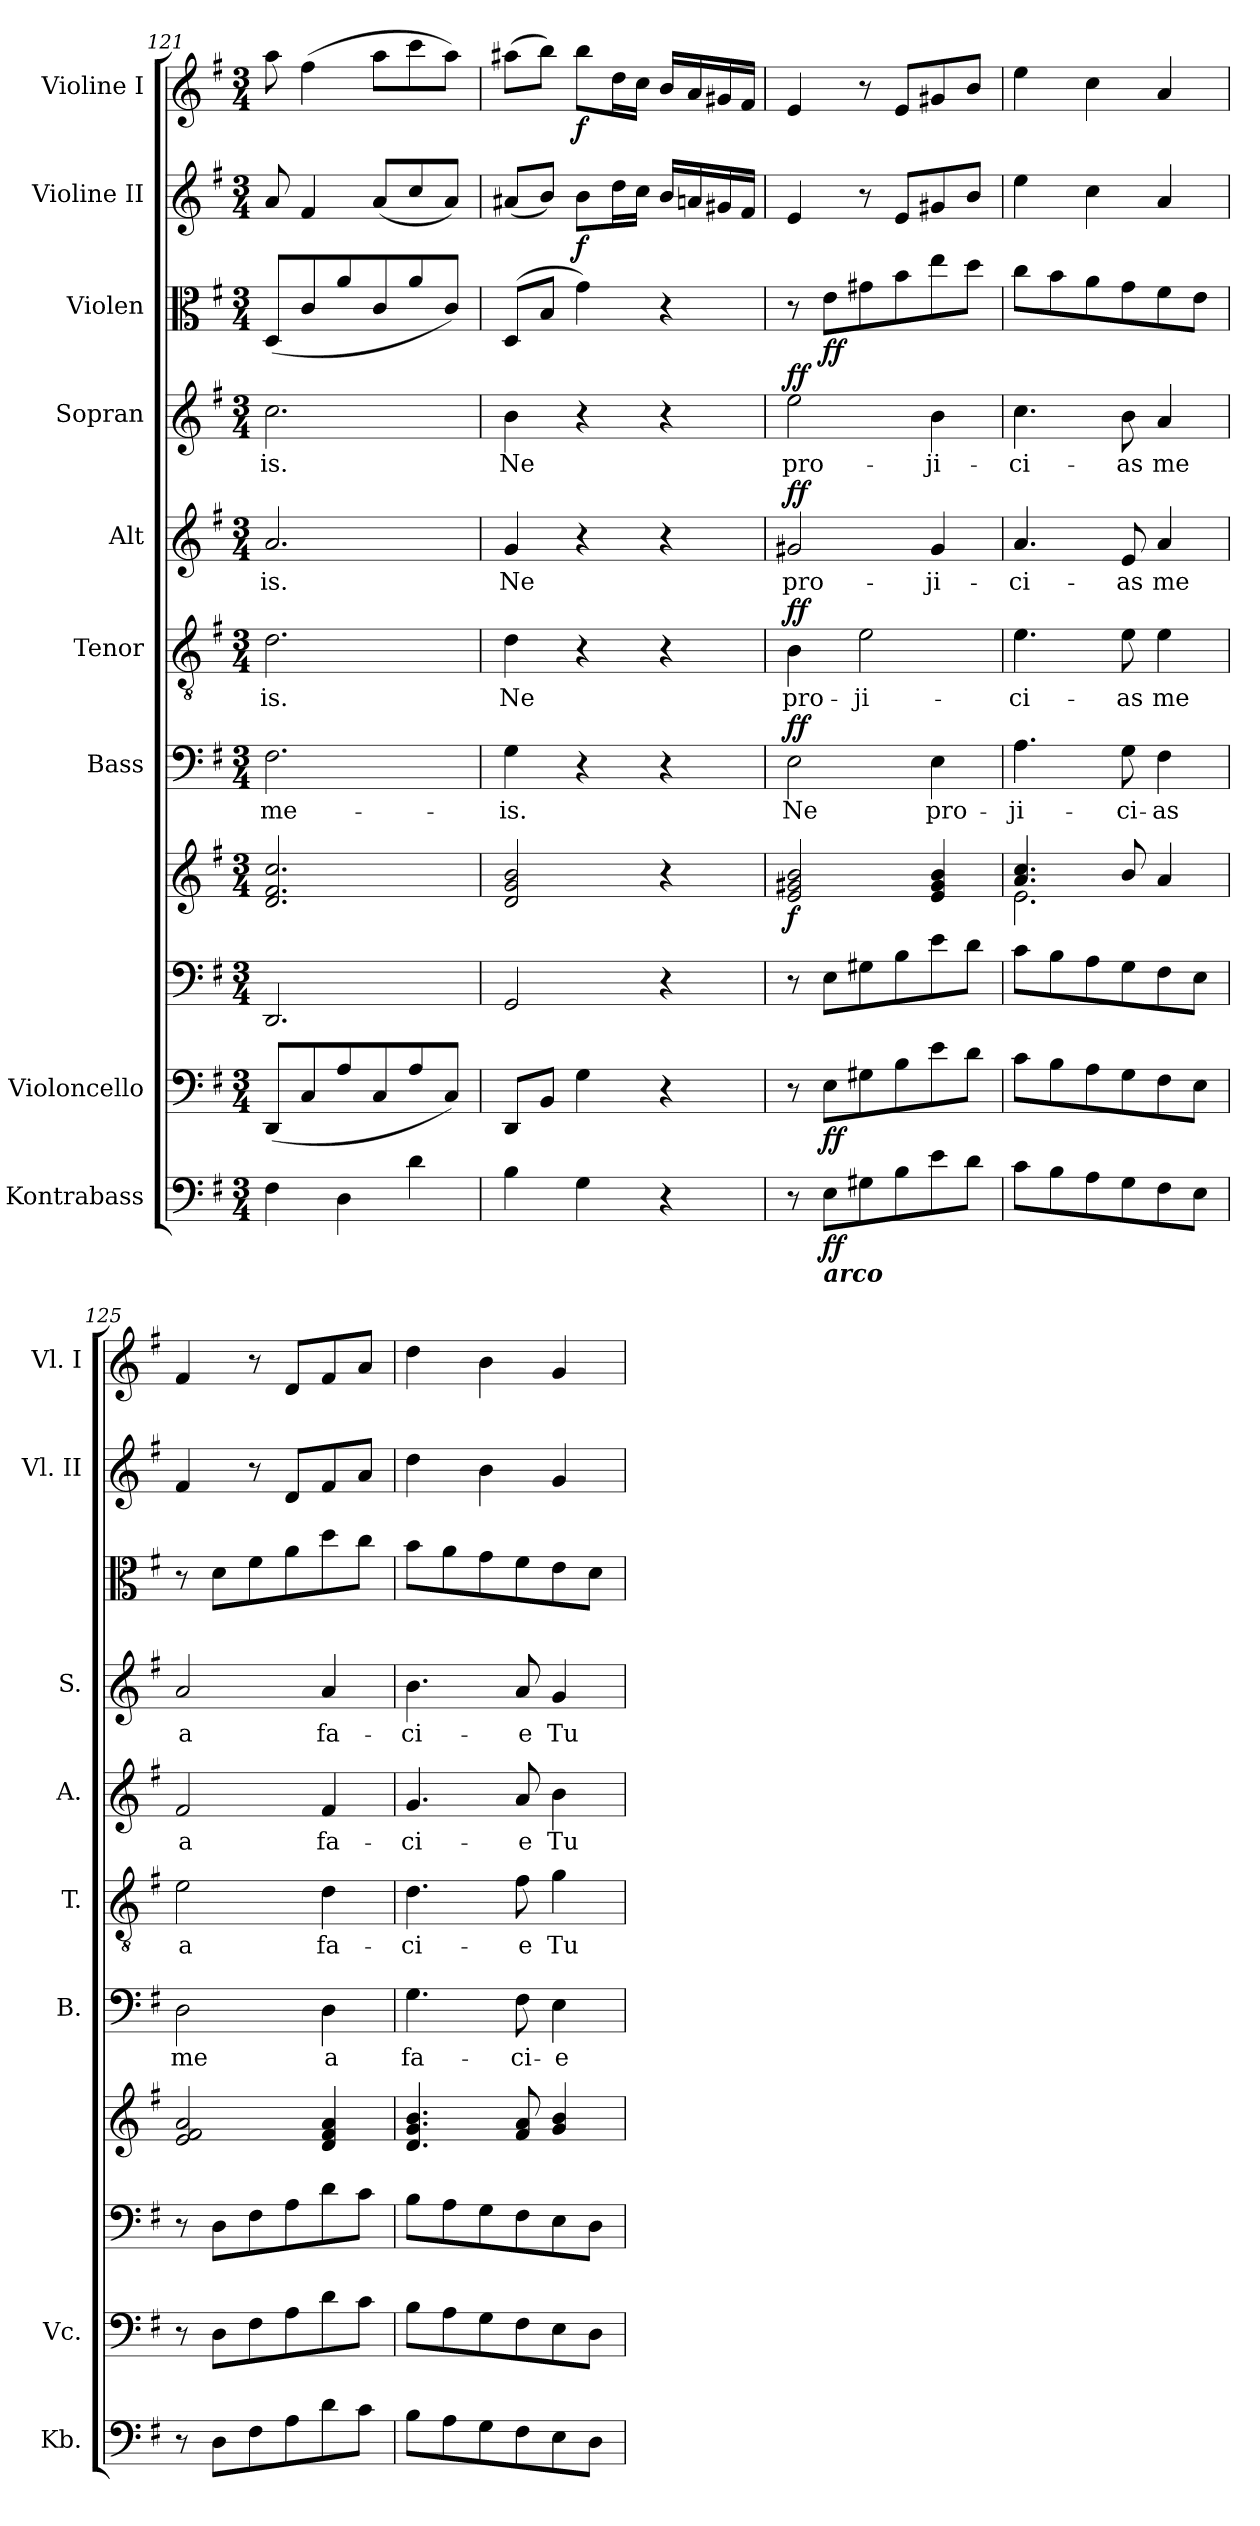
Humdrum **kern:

**kern	**dynam	**kern	**dynam	**kern	**kern	**dynam	**kern	**text	**dynam	**kern	**text	**dynam	**kern	**text	**dynam	**kern	**text	**dynam	**kern	**dynam	**kern	**dynam	**kern	**dynam
*part10	*part10	*part9	*part9	*part8	*part8	*part8	*part7	*part7	*part7	*part6	*part6	*part6	*part5	*part5	*part5	*part4	*part4	*part4	*part3	*part3	*part2	*part2	*part1	*part1
*staff11	*staff11	*staff10	*staff10	*staff9	*staff8	*staff8/9	*staff7	*staff7	*staff7	*staff6	*staff6	*staff6	*staff5	*staff5	*staff5	*staff4	*staff4	*staff4	*staff3	*staff3	*staff2	*staff2	*staff1	*staff1
*I"Kontrabass	*	*I"Violoncello	*	*	*	*	*I"Bass	*	*	*I"Tenor	*	*	*I"Alt	*	*	*I"Sopran	*	*	*I"Violen	*	*I"Violine II	*	*I"Violine I	*
*I'Kb.	*	*I'Vc.	*	*	*	*	*I'B.	*	*	*I'T.	*	*	*I'A.	*	*	*I'S.	*	*	*	*	*I'Vl. II	*	*I'Vl. I	*
*clefF4	*	*clefF4	*	*clefF4	*clefG2	*	*clefF4	*	*	*clefGv2	*	*	*clefG2	*	*	*clefG2	*	*	*clefC3	*	*clefG2	*	*clefG2	*
*ITrd7c12	*	*	*	*	*	*	*	*	*	*	*	*	*	*	*	*	*	*	*	*	*	*	*	*
*k[f#]	*	*k[f#]	*	*k[f#]	*k[f#]	*	*k[f#]	*	*	*k[f#]	*	*	*k[f#]	*	*	*k[f#]	*	*	*k[f#]	*	*k[f#]	*	*k[f#]	*
*G:	*	*G:	*	*G:	*G:	*	*G:	*	*	*G:	*	*	*G:	*	*	*G:	*	*	*G:	*	*G:	*	*G:	*
*M3/4	*	*M3/4	*	*M3/4	*M3/4	*	*M3/4	*	*	*M3/4	*	*	*M3/4	*	*	*M3/4	*	*	*M3/4	*	*M3/4	*	*M3/4	*
=121	=121	=121	=121	=121	=121	=121	=121	=121	=121	=121	=121	=121	=121	=121	=121	=121	=121	=121	=121	=121	=121	=121	=121	=121
!	!	!	!	!	!	!	!	!LO:LY:b	!	!	!LO:LY:b	!	!	!LO:LY:b	!	!	!LO:LY:b	!	!	!	!	!	!	!
4FF#\	.	(<8DD/L	.	2.DD/	2.d/ 2.f#/ 2.cc/	.	2.F#\	me-	.	2.d\	-is.	.	2.a/	-is.	.	2.cc\	-is.	.	(<8D/L	.	8a/	.	8aa\	.
.	.	8C/	.	.	.	.	.	.	.	.	.	.	.	.	.	.	.	.	8c/	.	4f#/	.	(>4ff#\	.
4DD\	.	8A/	.	.	.	.	.	.	.	.	.	.	.	.	.	.	.	.	8a/	.	.	.	.	.
.	.	8C/	.	.	.	.	.	.	.	.	.	.	.	.	.	.	.	.	8c/	.	(<8a/L	.	8aa\L	.
4D\	.	8A/	.	.	.	.	.	.	.	.	.	.	.	.	.	.	.	.	8a/	.	8cc/	.	8ccc\	.
.	.	8C/J)	.	.	.	.	.	.	.	.	.	.	.	.	.	.	.	.	8c/J)	.	8a/J)	.	8aa\J)	.
=122	=122	=122	=122	=122	=122	=122	=122	=122	=122	=122	=122	=122	=122	=122	=122	=122	=122	=122	=122	=122	=122	=122	=122	=122
!	!	!	!	!	!	!	!	!LO:LY:b	!	!	!LO:LY:b	!	!	!LO:LY:b	!	!	!LO:LY:b	!	!	!	!	!	!	!
4BB\	.	8DD/L	.	2GG/	2d/ 2g/ 2b/	.	4G\	-is.	.	4d\	Ne	.	4g/	Ne	.	4b\	Ne	.	(>8D/L	.	(<8a#X/L	.	(>8aa#X\L	.
.	.	8BB/J	.	.	.	.	.	.	.	.	.	.	.	.	.	.	.	.	8B/J	.	8b/J)	.	8bb\J)	.
!	!	!	!	!	!	!	!	!	!	!	!	!	!	!	!	!	!	!	!	!	!	!LO:DY:b	!	!LO:DY:b
4GG\	.	4G\	.	.	.	.	4r	.	.	4r	.	.	4r	.	.	4r	.	.	4g\)	.	8b\L	f	8bb\L	f
.	.	.	.	.	.	.	.	.	.	.	.	.	.	.	.	.	.	.	.	.	16dd\L	.	16dd\L	.
.	.	.	.	.	.	.	.	.	.	.	.	.	.	.	.	.	.	.	.	.	16cc\JJ	.	16cc\JJ	.
4r	.	4r	.	4r	4r	.	4r	.	.	4r	.	.	4r	.	.	4r	.	.	4r	.	16b/LL	.	16b/LL	.
.	.	.	.	.	.	.	.	.	.	.	.	.	.	.	.	.	.	.	.	.	16an/	.	16a/	.
.	.	.	.	.	.	.	.	.	.	.	.	.	.	.	.	.	.	.	.	.	16g#X/	.	16g#X/	.
.	.	.	.	.	.	.	.	.	.	.	.	.	.	.	.	.	.	.	.	.	16f#/JJ	.	16f#/JJ	.
!!LO:PB:g=z
=123	=123	=123	=123	=123	=123	=123	=123	=123	=123	=123	=123	=123	=123	=123	=123	=123	=123	=123	=123	=123	=123	=123	=123	=123
!	!	!	!	!	!	!LO:DY:b	!	!LO:LY:b	!LO:DY:a	!	!LO:LY:b	!LO:DY:a	!	!LO:LY:b	!LO:DY:a	!	!LO:LY:b	!LO:DY:a	!	!	!	!	!	!
8r	.	8r	.	8r	2e/ 2g#X/ 2b/	f	2E\	Ne	ff	4B\	pro-	ff	2g#X/	pro-	ff	2ee\	pro-	ff	8r	.	4e/	.	4e/	.
!LO:TX:b:Bi:t=arco	!	!	!	!	!	!	!	!	!	!	!	!	!	!	!	!	!	!	!	!	!	!	!	!
!	!LO:DY:b	!	!LO:DY:b	!	!	!	!	!	!	!	!	!	!	!	!	!	!	!	!	!LO:DY:b	!	!	!	!
8EE\L	ff	8E\L	ff	8E\L	.	.	.	.	.	.	.	.	.	.	.	.	.	.	8e\L	ff	.	.	.	.
!	!	!	!	!	!	!	!	!	!	!	!LO:LY:b	!	!	!	!	!	!	!	!	!	!	!	!	!
8GG#X\	.	8G#X\	.	8G#X\	.	.	.	.	.	2e\	-ji-	.	.	.	.	.	.	.	8g#X\	.	8r	.	8r	.
8BB\	.	8B\	.	8B\	.	.	.	.	.	.	.	.	.	.	.	.	.	.	8b\	.	8e/L	.	8e/L	.
!	!	!	!	!	!	!	!	!LO:LY:b	!	!	!	!	!	!LO:LY:b	!	!	!LO:LY:b	!	!	!	!	!	!	!
8E\	.	8e\	.	8e\	4e/ 4g#/ 4b/	.	4E\	pro-	.	.	.	.	4g#/	-ji-	.	4b\	-ji-	.	8ee\	.	8g#X/	.	8g#X/	.
8D\J	.	8d\J	.	8d\J	.	.	.	.	.	.	.	.	.	.	.	.	.	.	8dd\J	.	8b/J	.	8b/J	.
=124	=124	=124	=124	=124	=124	=124	=124	=124	=124	=124	=124	=124	=124	=124	=124	=124	=124	=124	=124	=124	=124	=124	=124	=124
*	*	*	*	*	*^	*	*	*	*	*	*	*	*	*	*	*	*	*	*	*	*	*	*	*
!	!	!	!	!	!	!	!	!	!LO:LY:b	!	!	!LO:LY:b	!	!	!LO:LY:b	!	!	!LO:LY:b	!	!	!	!	!	!	!
8C\L	.	8c\L	.	8c\L	4.a/ 4.cc/	2.e\	.	4.A\	-ji-	.	4.e\	-ci-	.	4.a/	-ci-	.	4.cc\	-ci-	.	8cc\L	.	4ee\	.	4ee\	.
8BB\	.	8B\	.	8B\	.	.	.	.	.	.	.	.	.	.	.	.	.	.	.	8b\	.	.	.	.	.
8AA\	.	8A\	.	8A\	.	.	.	.	.	.	.	.	.	.	.	.	.	.	.	8a\	.	4cc\	.	4cc\	.
!	!	!	!	!	!	!	!	!	!LO:LY:b	!	!	!LO:LY:b	!	!	!LO:LY:b	!	!	!LO:LY:b	!	!	!	!	!	!	!
8GG\	.	8G\	.	8G\	8b/	.	.	8G\	-ci-	.	8e\	-as	.	8e/	-as	.	8b\	-as	.	8g\	.	.	.	.	.
!	!	!	!	!	!	!	!	!	!LO:LY:b	!	!	!LO:LY:b	!	!	!LO:LY:b	!	!	!LO:LY:b	!	!	!	!	!	!	!
8FF#\	.	8F#\	.	8F#\	4a/	.	.	4F#\	-as	.	4e\	me	.	4a/	me	.	4a/	me	.	8f#\	.	4a/	.	4a/	.
8EE\J	.	8E\J	.	8E\J	.	.	.	.	.	.	.	.	.	.	.	.	.	.	.	8e\J	.	.	.	.	.
*	*	*	*	*	*v	*v	*	*	*	*	*	*	*	*	*	*	*	*	*	*	*	*	*	*	*
=125	=125	=125	=125	=125	=125	=125	=125	=125	=125	=125	=125	=125	=125	=125	=125	=125	=125	=125	=125	=125	=125	=125	=125	=125
!	!	!	!	!	!	!	!	!LO:LY:b	!	!	!LO:LY:b	!	!	!LO:LY:b	!	!	!LO:LY:b	!	!	!	!	!	!	!
8r	.	8r	.	8r	2e/ 2f#/ 2a/	.	2D\	me	.	2e\	a	.	2f#/	a	.	2a/	a	.	8r	.	4f#/	.	4f#/	.
8DD\L	.	8D\L	.	8D\L	.	.	.	.	.	.	.	.	.	.	.	.	.	.	8d\L	.	.	.	.	.
8FF#\	.	8F#\	.	8F#\	.	.	.	.	.	.	.	.	.	.	.	.	.	.	8f#\	.	8r	.	8r	.
8AA\	.	8A\	.	8A\	.	.	.	.	.	.	.	.	.	.	.	.	.	.	8a\	.	8d/L	.	8d/L	.
!	!	!	!	!	!	!	!	!LO:LY:b	!	!	!LO:LY:b	!	!	!LO:LY:b	!	!	!LO:LY:b	!	!	!	!	!	!	!
8D\	.	8d\	.	8d\	4d/ 4f#/ 4a/	.	4D\	a	.	4d\	fa-	.	4f#/	fa-	.	4a/	fa-	.	8dd\	.	8f#/	.	8f#/	.
8C\J	.	8c\J	.	8c\J	.	.	.	.	.	.	.	.	.	.	.	.	.	.	8cc\J	.	8a/J	.	8a/J	.
=126	=126	=126	=126	=126	=126	=126	=126	=126	=126	=126	=126	=126	=126	=126	=126	=126	=126	=126	=126	=126	=126	=126	=126	=126
!	!	!	!	!	!	!	!	!LO:LY:b	!	!	!LO:LY:b	!	!	!LO:LY:b	!	!	!LO:LY:b	!	!	!	!	!	!	!
8BB\L	.	8B\L	.	8B\L	4.d/ 4.g/ 4.b/	.	4.G\	fa-	.	4.d\	-ci-	.	4.g/	-ci-	.	4.b\	-ci-	.	8b\L	.	4dd\	.	4dd\	.
8AA\	.	8A\	.	8A\	.	.	.	.	.	.	.	.	.	.	.	.	.	.	8a\	.	.	.	.	.
8GG\	.	8G\	.	8G\	.	.	.	.	.	.	.	.	.	.	.	.	.	.	8g\	.	4b\	.	4b\	.
!	!	!	!	!	!	!	!	!LO:LY:b	!	!	!LO:LY:b	!	!	!LO:LY:b	!	!	!LO:LY:b	!	!	!	!	!	!	!
8FF#\	.	8F#\	.	8F#\	8f#/ 8a/	.	8F#\	-ci-	.	8f#\	-e	.	8a/	-e	.	8a/	-e	.	8f#\	.	.	.	.	.
!	!	!	!	!	!	!	!	!LO:LY:b	!	!	!LO:LY:b	!	!	!LO:LY:b	!	!	!LO:LY:b	!	!	!	!	!	!	!
8EE\	.	8E\	.	8E\	4g/ 4b/	.	4E\	-e	.	4g\	Tu-	.	4b\	Tu-	.	4g/	Tu-	.	8e\	.	4g/	.	4g/	.
8DD\J	.	8D\J	.	8D\J	.	.	.	.	.	.	.	.	.	.	.	.	.	.	8d\J	.	.	.	.	.
=	=	=	=	=	=	=	=	=	=	=	=	=	=	=	=	=	=	=	=	=	=	=	=	=
*-	*-	*-	*-	*-	*-	*-	*-	*-	*-	*-	*-	*-	*-	*-	*-	*-	*-	*-	*-	*-	*-	*-	*-	*-
